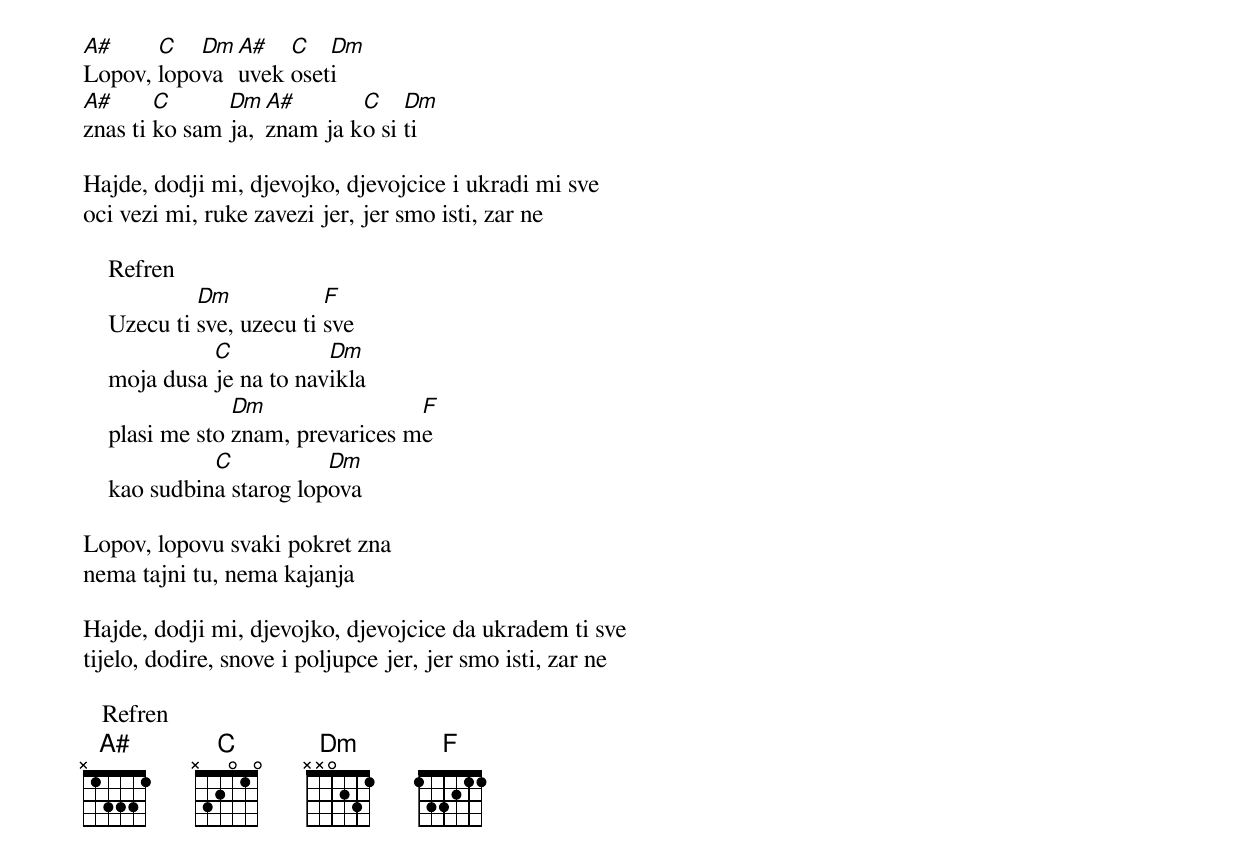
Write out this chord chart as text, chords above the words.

A#     C   Dm A#   C   Dm
Lopov, lopova uvek oseti
A#      C      Dm  A#       C    Dm
znas ti ko sam ja, znam ja ko si ti

Hajde, dodji mi, djevojko, djevojcice i ukradi mi sve
oci vezi mi, ruke zavezi jer, jer smo isti, zar ne

    Refren
             Dm            F
    Uzecu ti sve, uzecu ti sve
              C           Dm
    moja dusa je na to navikla
                 Dm                F
    plasi me sto znam, prevarices me
              C           Dm
    kao sudbina starog lopova

Lopov, lopovu svaki pokret zna
nema tajni tu, nema kajanja

Hajde, dodji mi, djevojko, djevojcice da ukradem ti sve
tijelo, dodire, snove i poljupce jer, jer smo isti, zar ne

   Refren
